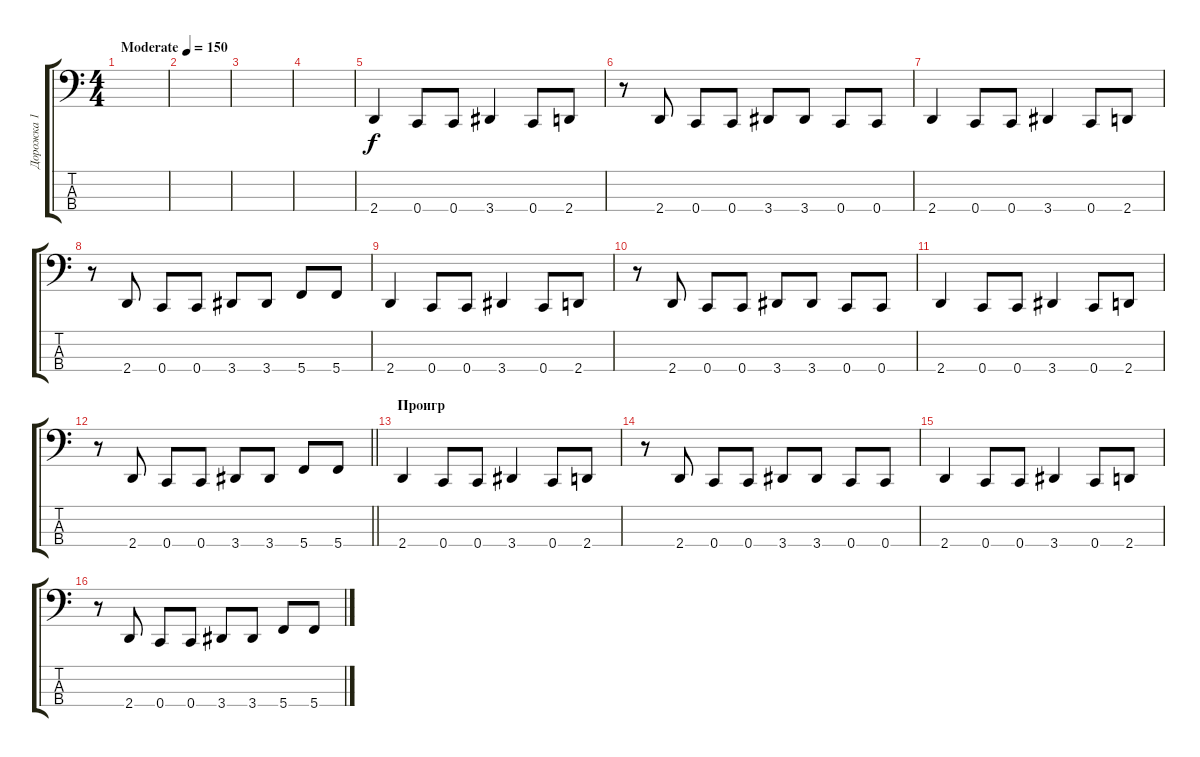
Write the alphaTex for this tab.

\track ("Дорожка 1" "Дорожка 1") {instrument electricbasspick}
\staff {score tabs}
\tuning (F2 C2 G1 C1) {hide}
\ts (4 4)
\tempo (150 "Moderate")
\clef f4
\ks c
|
|
|
|
2.4.4 0.4.8 0.4.8 3.4.4 0.4.8 2.4.8 |
r.8 2.4.8 0.4.8 0.4.8 3.4.8 3.4.8 0.4.8 0.4.8 |
2.4.4 0.4.8 0.4.8 3.4.4 0.4.8 2.4.8 |
r.8 2.4.8 0.4.8 0.4.8 3.4.8 3.4.8 5.4.8 5.4.8 |
2.4.4 0.4.8 0.4.8 3.4.4 0.4.8 2.4.8 |
r.8 2.4.8 0.4.8 0.4.8 3.4.8 3.4.8 0.4.8 0.4.8 |
2.4.4 0.4.8 0.4.8 3.4.4 0.4.8 2.4.8 |
\barLineRight lightlight
r.8 2.4.8 0.4.8 0.4.8 3.4.8 3.4.8 5.4.8 5.4.8 |
\section ("" "Проигр")
2.4.4 0.4.8 0.4.8 3.4.4 0.4.8 2.4.8 |
r.8 2.4.8 0.4.8 0.4.8 3.4.8 3.4.8 0.4.8 0.4.8 |
2.4.4 0.4.8 0.4.8 3.4.4 0.4.8 2.4.8 |
r.8 2.4.8 0.4.8 0.4.8 3.4.8 3.4.8 5.4.8 5.4.8
